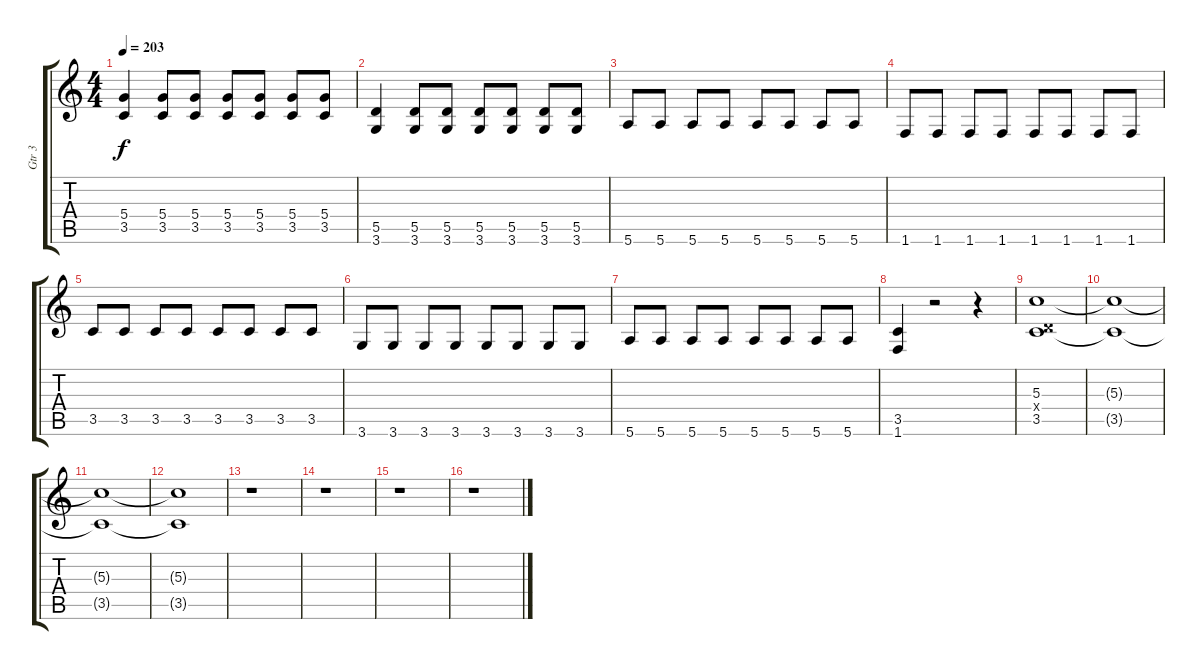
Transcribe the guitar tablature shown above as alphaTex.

\track ("Gtr 3" "Gtr 3") {instrument distortionguitar}
\staff {score tabs}
\tuning (E4 B3 G3 D3 A2 E2) {hide}
\ts (4 4)
\tempo 203
\clef g2
\ks c
(5.4 3.5).4{dy f} (5.4 3.5).8 (5.4 3.5).8 (5.4 3.5).8 (5.4 3.5).8 (5.4 3.5).8 (5.4 3.5).8 |
(5.5 3.6).4 (5.5 3.6).8 (5.5 3.6).8 (5.5 3.6).8 (5.5 3.6).8 (5.5 3.6).8 (5.5 3.6).8 |
5.6.8{instrument electricguitarmuted} 5.6.8 5.6.8 5.6.8 5.6.8 5.6.8 5.6.8 5.6.8 |
1.6.8 1.6.8 1.6.8 1.6.8 1.6.8 1.6.8 1.6.8 1.6.8 |
3.5.8 3.5.8 3.5.8 3.5.8 3.5.8 3.5.8 3.5.8 3.5.8 |
3.6.8 3.6.8 3.6.8 3.6.8 3.6.8 3.6.8 3.6.8 3.6.8 |
5.6.8 5.6.8 5.6.8 5.6.8 5.6.8 5.6.8 5.6.8 5.6.8 |
(3.5 1.6).4{instrument distortionguitar} r.2 r.4 |
(5.3 0.4{x} 3.5).1{volume 12} |
(5.3{t} 3.5{t}).1{volume 10} |
(5.3{t} 3.5{t}).1{volume 9} |
(5.3{t} 3.5{t}).1{volume 7} |
r.1 |
r.1 |
r.1 |
r.1
